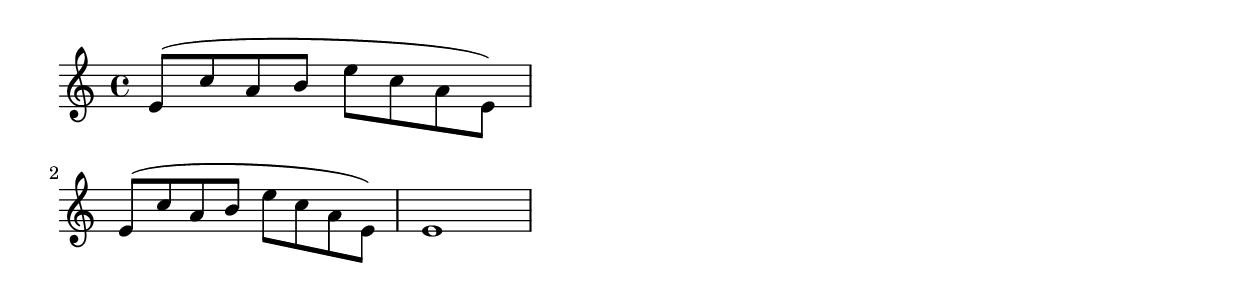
\version "1.0.6";

% urg, the direction of the slur gets swapped!
\score{
	\notes\relative c{
	\slurup
	\stemup
		[e'8( c' a b]
	\stemdown
		[e c a )e] \break 
	\stemup
		[e8( c' a b]
	\stemdown
		[e c a )e] e1
	}
	\paper{
		indent = 0.\mm
      		linewidth=80.\mm
	}
}
